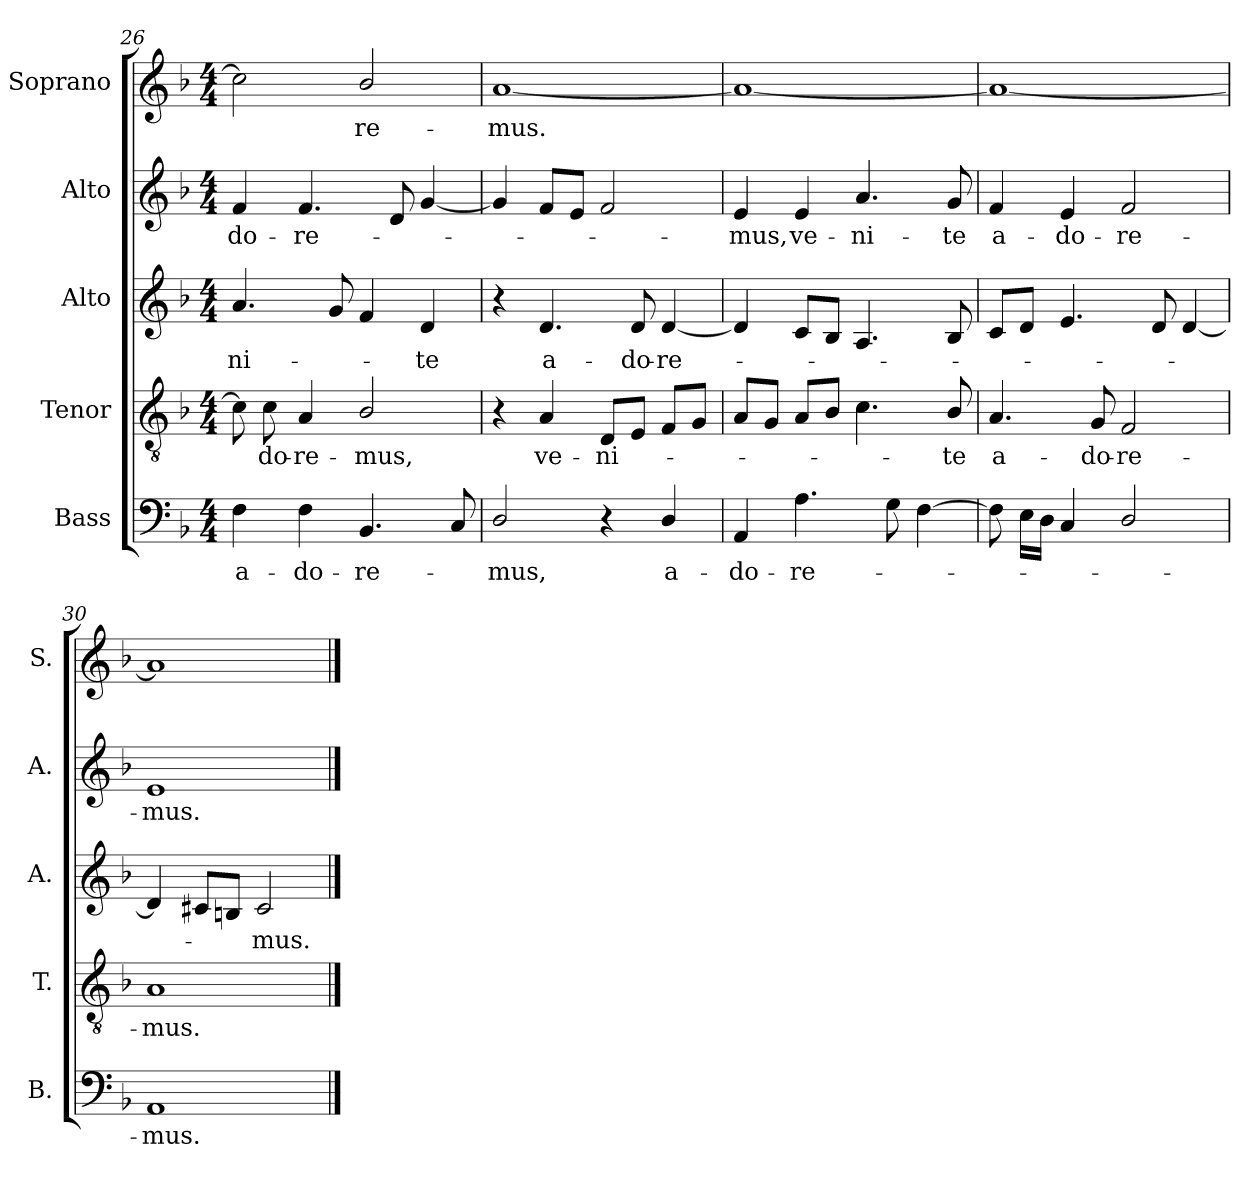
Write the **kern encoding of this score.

**kern	**text	**kern	**text	**kern	**text	**kern	**text	**kern	**text
*part5	*part5	*part4	*part4	*part3	*part3	*part2	*part2	*part1	*part1
*staff5	*staff5	*staff4	*staff4	*staff3	*staff3	*staff2	*staff2	*staff1	*staff1
*I"Bass	*	*I"Tenor	*	*I"Alto	*	*I"Alto	*	*I"Soprano	*
*I'B.	*	*I'T.	*	*I'A.	*	*I'A.	*	*I'S.	*
*clefF4	*	*clefGv2	*	*clefG2	*	*clefG2	*	*clefG2	*
*	*	*ITrd7c12	*	*	*	*	*	*	*
*k[b-]	*	*k[b-]	*	*k[b-]	*	*k[b-]	*	*k[b-]	*
*F:	*	*F:	*	*F:	*	*F:	*	*F:	*
*M4/4	*	*M4/4	*	*M4/4	*	*M4/4	*	*M4/4	*
=26	=26	=26	=26	=26	=26	=26	=26	=26	=26
!	!LO:LY:b:color=#000000	!	!	!	!	!	!	!	!
!	!	!	!	!	!LO:LY:b:color=#000000	!	!	!	!
!	!	!	!	!	!	!	!LO:LY:b:color=#000000	!	!
4Fi\	a-	8Ci\]	.	4.ai/	-ni-	4fi/	-do-	2cci\]	.
!	!	!	!LO:LY:b:color=#000000	!	!	!	!	!	!
.	.	8Ci\	-do-	.	.	.	.	.	.
!	!LO:LY:b:color=#000000	!	!	!	!	!	!	!	!
!	!	!	!LO:LY:b:color=#000000	!	!	!	!	!	!
!	!	!	!	!	!	!	!LO:LY:b:color=#000000	!	!
4Fi\	-do-	4AAi/	-re-	.	.	4.fi/	-re-	.	.
.	.	.	.	8gi/	.	.	.	.	.
!	!LO:LY:b:color=#000000	!	!	!	!	!	!	!	!
!	!	!	!LO:LY:b:color=#000000	!	!	!	!	!	!
!	!	!	!	!	!	!	!	!	!LO:LY:b:color=#000000
4.BB-i/	-re-	2BB-i/	-mus,	4fi/	.	.	.	2b-i/	-re-
.	.	.	.	.	.	8di/	.	.	.
!	!	!	!	!	!LO:LY:b:color=#000000	!	!	!	!
.	.	.	.	4di/	-te	[4gi/	.	.	.
8Ci/	.	.	.	.	.	.	.	.	.
!!LO:LB:g=z
=27	=27	=27	=27	=27	=27	=27	=27	=27	=27
!	!LO:LY:b:color=#000000	!	!	!	!	!	!	!	!
!	!	!	!	!	!	!	!	!	!LO:LY:b:color=#000000
2Di/	-mus,	4r	.	4r	.	4gi/]	.	[1ai	-mus.
!	!	!	!LO:LY:b:color=#000000	!	!	!	!	!	!
!	!	!	!	!	!LO:LY:b:color=#000000	!	!	!	!
.	.	4AAi/	ve-	4.di/	a-	8fi/L	.	.	.
.	.	.	.	.	.	8ei/J	.	.	.
!	!	!	!LO:LY:b:color=#000000	!	!	!	!	!	!
4r	.	8DDi/L	-ni-	.	.	2fi/	.	.	.
!	!	!	!	!	!LO:LY:b:color=#000000	!	!	!	!
.	.	8EEi/J	.	8di/	-do-	.	.	.	.
!	!LO:LY:b:color=#000000	!	!	!	!	!	!	!	!
!	!	!	!	!	!LO:LY:b:color=#000000	!	!	!	!
4Di/	a-	8FFi/L	.	[4di/	-re-	.	.	.	.
.	.	8GGi/J	.	.	.	.	.	.	.
=28	=28	=28	=28	=28	=28	=28	=28	=28	=28
!	!LO:LY:b:color=#000000	!	!	!	!	!	!	!	!
!	!	!	!	!	!	!	!LO:LY:b:color=#000000	!	!
4AAi/	-do-	8AAi/L	.	4di/]	.	4ei/	-mus,	1ai_	.
.	.	8GGi/J	.	.	.	.	.	.	.
!	!LO:LY:b:color=#000000	!	!	!	!	!	!	!	!
!	!	!	!	!	!	!	!LO:LY:b:color=#000000	!	!
4.Ai\	-re-	8AAi/L	.	8ci/L	.	4ei/	ve-	.	.
.	.	8BB-i/J	.	8B-i/J	.	.	.	.	.
!	!	!	!	!	!	!	!LO:LY:b:color=#000000	!	!
.	.	4.Ci\	.	4.Ai/	.	4.ai/	-ni-	.	.
8Gi\	.	.	.	.	.	.	.	.	.
[4Fi\	.	.	.	.	.	.	.	.	.
!	!	!	!LO:LY:b:color=#000000	!	!	!	!	!	!
!	!	!	!	!	!	!	!LO:LY:b:color=#000000	!	!
.	.	8BB-i/	-te	8B-i/	.	8gi/	-te	.	.
=29	=29	=29	=29	=29	=29	=29	=29	=29	=29
!	!	!	!LO:LY:b:color=#000000	!	!	!	!	!	!
!	!	!	!	!	!	!	!LO:LY:b:color=#000000	!	!
8Fi\]	.	4.AAi/	a-	8ci/L	.	4fi/	a-	1ai_	.
16Ei\LL	.	.	.	8di/J	.	.	.	.	.
16Di\JJ	.	.	.	.	.	.	.	.	.
!	!	!	!	!	!	!	!LO:LY:b:color=#000000	!	!
4Ci/	.	.	.	4.ei/	.	4ei/	-do-	.	.
!	!	!	!LO:LY:b:color=#000000	!	!	!	!	!	!
.	.	8GGi/	-do-	.	.	.	.	.	.
!	!	!	!LO:LY:b:color=#000000	!	!	!	!	!	!
!	!	!	!	!	!	!	!LO:LY:b:color=#000000	!	!
2Di/	.	2FFi/	-re-	.	.	2fi/	-re-	.	.
.	.	.	.	8di/	.	.	.	.	.
.	.	.	.	[4di/	.	.	.	.	.
=30	=30	=30	=30	=30	=30	=30	=30	=30	=30
!	!LO:LY:b:color=#000000	!	!	!	!	!	!	!	!
!	!	!	!LO:LY:b:color=#000000	!	!	!	!	!	!
!	!	!	!	!	!	!	!LO:LY:b:color=#000000	!	!
1AAi	-mus.	1AAi	-mus.	4di/]	.	1ei	-mus.	1ai]	.
.	.	.	.	8c#i/L	.	.	.	.	.
.	.	.	.	8Bi/J	.	.	.	.	.
!	!	!	!	!	!LO:LY:b:color=#000000	!	!	!	!
.	.	.	.	2c#i/	-mus.	.	.	.	.
==	==	==	==	==	==	==	==	==	==
*-	*-	*-	*-	*-	*-	*-	*-	*-	*-
